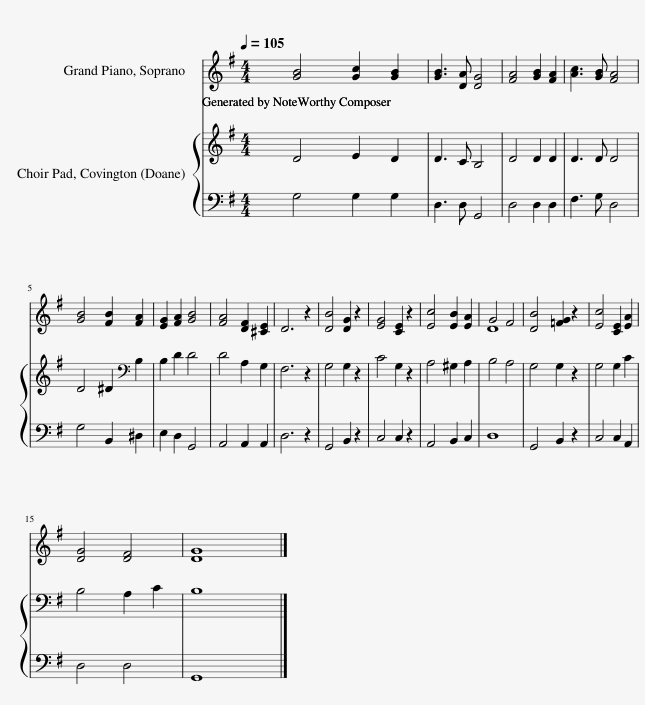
X:1
%%score ( 1 2 ) { 3 | 4 }
L:1/8
Q:1/4=105
M:4/4
I:linebreak $
K:G
V:1 treble
V:2 treble
V:3 treble
V:4 bass
V:1
 [GB]4 [Gc]2 [GB]2 | [GB]3 [DA] [DG]4 | [FA]4 [GB]2 [FA]2 | [Ac]3 [GB] [FA]4 |$ [GB]4 [FB]2 [FA]2 | %5
 [EG]2 [FA]2 [GB]4 | [FA]4 [DF]2 [^CE]2 | D6 z2 | [DB]4 [DG]2 z2 | [EG]4 [CE]2 z2 | %10
 [Ec]4 [EB]2 [EA]2 | G4 F4 | [DB]4 [=FG]2 z2 | [Ec]4 [CE]2 [EA]2 |$ [DG]4 [DF]4 | %15
 [DG]8 |] %16
V:2
 x8 | x8 | x8 | x8 |$ x8 | %5
 x8 | x8 | x8 | x8 | x8 | %10
 x8 | D8 | x8 | x8 |$ x8 | %15
 x8 |] %16
V:3
 D4 E2 D2 | D3 C B,4 | D4 D2 D2 | D3 D D4 |$ D4 ^D2[K:bass] B,2 | %5
 B,2 D2 D4 | D4 A,2 G,2 | F,6 z2 | G,4 G,2 z2 | C4 G,2 z2 | %10
 A,4 ^G,2 A,2 | B,4 A,4 | G,4 G,2 z2 | G,4 G,2 C2 |$ B,4 A,2 C2 | %15
 B,8 |] %16
V:4
 G,4 G,2 G,2 | D,3 D, G,,4 | D,4 D,2 D,2 | F,3 G, D,4 |$ G,4 B,,2 ^D,2 | %5
 E,2 D,2 G,,4 | A,,4 A,,2 A,,2 | D,6 z2 | G,,4 B,,2 z2 | C,4 C,2 z2 | %10
 A,,4 B,,2 C,2 | D,8 | G,,4 B,,2 z2 | C,4 C,2 A,,2 |$ D,4 D,4 | %15
 G,,8 |] %16
